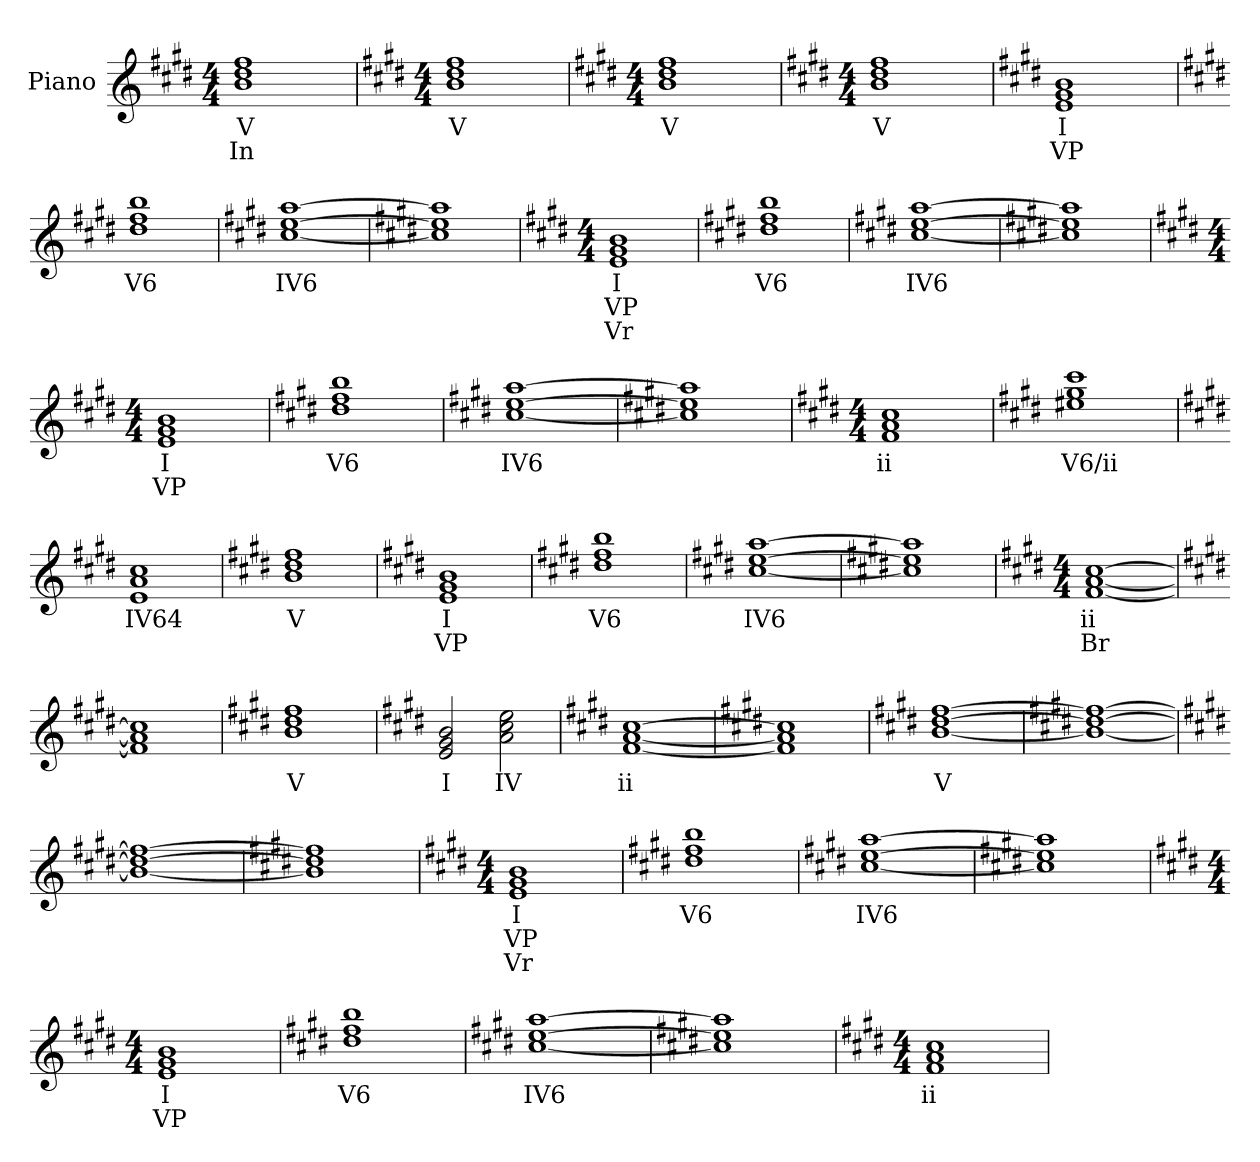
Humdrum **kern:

**kern	**text	**text	**text
*part1	*part1	*part1	*part1
*staff1	*staff1	*staff1	*staff1
*I"Piano	*	*	*
*I'Pno	*	*	*
*k[f#c#g#d#]	*	*	*
*E:	*	*	*
*M4/4	*	*	*
=	=	=	=
1b 1dd# 1ff#	V	In	.
=	=	=	=
*k[f#c#g#d#]	*	*	*
*E:	*	*	*
*M4/4	*	*	*
1b 1dd# 1ff#	V	.	.
=	=	=	=
*k[f#c#g#d#]	*	*	*
*E:	*	*	*
*M4/4	*	*	*
1b 1dd# 1ff#	V	.	.
=	=	=	=
*k[f#c#g#d#]	*	*	*
*E:	*	*	*
*M4/4	*	*	*
1b 1dd# 1ff#	V	.	.
=	=	=	=
*k[f#c#g#d#]	*	*	*
*E:	*	*	*
1e 1g# 1b	I	VP	.
=	=	=	=
*k[f#c#g#d#]	*	*	*
*E:	*	*	*
1dd# 1ff# 1bb	V6	.	.
=	=	=	=
*k[f#c#g#d#]	*	*	*
*E:	*	*	*
[1cc# [1ee [1aa	IV6	.	.
=	=	=	=
*k[f#c#g#d#]	*	*	*
*E:	*	*	*
1cc#] 1ee] 1aa]	.	.	.
=	=	=	=
*k[f#c#g#d#]	*	*	*
*E:	*	*	*
*M4/4	*	*	*
1e 1g# 1b	I	VP	Vr
=	=	=	=
*k[f#c#g#d#]	*	*	*
*E:	*	*	*
1dd# 1ff# 1bb	V6	.	.
=	=	=	=
*k[f#c#g#d#]	*	*	*
*E:	*	*	*
[1cc# [1ee [1aa	IV6	.	.
=	=	=	=
*k[f#c#g#d#]	*	*	*
*E:	*	*	*
1cc#] 1ee] 1aa]	.	.	.
=	=	=	=
*k[f#c#g#d#]	*	*	*
*E:	*	*	*
*M4/4	*	*	*
1e 1g# 1b	I	VP	.
=	=	=	=
*k[f#c#g#d#]	*	*	*
*E:	*	*	*
1dd# 1ff# 1bb	V6	.	.
=	=	=	=
*k[f#c#g#d#]	*	*	*
*E:	*	*	*
[1cc# [1ee [1aa	IV6	.	.
=	=	=	=
*k[f#c#g#d#]	*	*	*
*E:	*	*	*
1cc#] 1ee] 1aa]	.	.	.
=	=	=	=
*k[f#c#g#d#]	*	*	*
*E:	*	*	*
*M4/4	*	*	*
1f# 1a 1cc#	ii	.	.
=	=	=	=
*k[f#c#g#d#]	*	*	*
*E:	*	*	*
1ee#X 1gg# 1ccc#	V6/ii	.	.
=	=	=	=
*k[f#c#g#d#]	*	*	*
*E:	*	*	*
1e 1a 1cc#	IV64	.	.
=	=	=	=
*k[f#c#g#d#]	*	*	*
*E:	*	*	*
1b 1dd# 1ff#	V	.	.
=	=	=	=
*k[f#c#g#d#]	*	*	*
*E:	*	*	*
1e 1g# 1b	I	VP	.
=	=	=	=
*k[f#c#g#d#]	*	*	*
*E:	*	*	*
1dd# 1ff# 1bb	V6	.	.
=	=	=	=
*k[f#c#g#d#]	*	*	*
*E:	*	*	*
[1cc# [1ee [1aa	IV6	.	.
=	=	=	=
*k[f#c#g#d#]	*	*	*
*E:	*	*	*
1cc#] 1ee] 1aa]	.	.	.
=	=	=	=
*k[f#c#g#d#]	*	*	*
*E:	*	*	*
*M4/4	*	*	*
[1f# [1a [1cc#	ii	Br	.
=	=	=	=
*k[f#c#g#d#]	*	*	*
*E:	*	*	*
1f#] 1a] 1cc#]	.	.	.
=	=	=	=
*k[f#c#g#d#]	*	*	*
*E:	*	*	*
1b 1dd# 1ff#	V	.	.
=	=	=	=
*k[f#c#g#d#]	*	*	*
*E:	*	*	*
2e 2g# 2b	I	.	.
2a 2cc# 2ee	IV	.	.
=	=	=	=
*k[f#c#g#d#]	*	*	*
*E:	*	*	*
[1f# [1a [1cc#	ii	.	.
=	=	=	=
*k[f#c#g#d#]	*	*	*
*E:	*	*	*
1f#] 1a] 1cc#]	.	.	.
=	=	=	=
*k[f#c#g#d#]	*	*	*
*E:	*	*	*
[1b [1dd# [1ff#	V	.	.
=	=	=	=
*k[f#c#g#d#]	*	*	*
*E:	*	*	*
1b_ 1dd#_ 1ff#_	.	.	.
=	=	=	=
*k[f#c#g#d#]	*	*	*
*E:	*	*	*
1b_ 1dd#_ 1ff#_	.	.	.
=	=	=	=
*k[f#c#g#d#]	*	*	*
*E:	*	*	*
1b] 1dd#] 1ff#]	.	.	.
=	=	=	=
*k[f#c#g#d#]	*	*	*
*E:	*	*	*
*M4/4	*	*	*
1e 1g# 1b	I	VP	Vr
=	=	=	=
*k[f#c#g#d#]	*	*	*
*E:	*	*	*
1dd# 1ff# 1bb	V6	.	.
=	=	=	=
*k[f#c#g#d#]	*	*	*
*E:	*	*	*
[1cc# [1ee [1aa	IV6	.	.
=	=	=	=
*k[f#c#g#d#]	*	*	*
*E:	*	*	*
1cc#] 1ee] 1aa]	.	.	.
=	=	=	=
*k[f#c#g#d#]	*	*	*
*E:	*	*	*
*M4/4	*	*	*
1e 1g# 1b	I	VP	.
=	=	=	=
*k[f#c#g#d#]	*	*	*
*E:	*	*	*
1dd# 1ff# 1bb	V6	.	.
=	=	=	=
*k[f#c#g#d#]	*	*	*
*E:	*	*	*
[1cc# [1ee [1aa	IV6	.	.
=	=	=	=
*k[f#c#g#d#]	*	*	*
*E:	*	*	*
1cc#] 1ee] 1aa]	.	.	.
=	=	=	=
*k[f#c#g#d#]	*	*	*
*E:	*	*	*
*M4/4	*	*	*
1f# 1a 1cc#	ii	.	.
=	=	=	=
*-	*-	*-	*-
